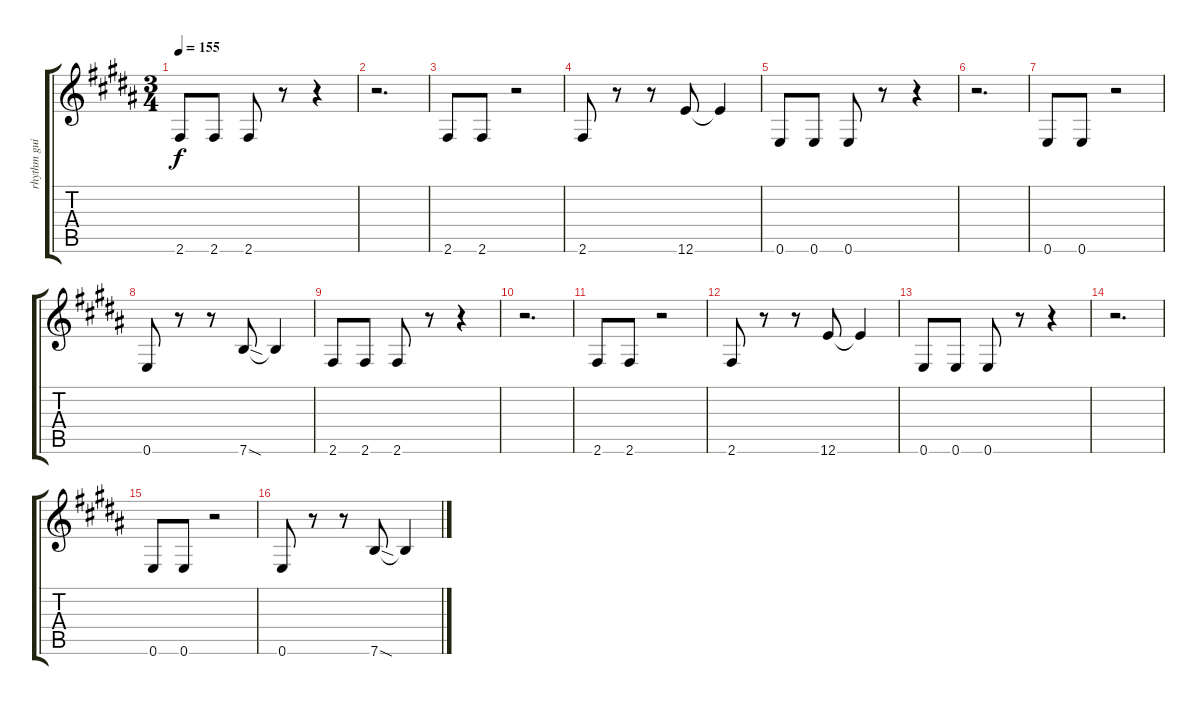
\track ("rhythm guitar" "rhythm gui") {instrument distortionguitar}
\staff {score tabs}
\tuning (E4 B3 G3 D3 A2 E2) {hide}
\ts (3 4)
\tempo 155
\clef g2
\ks b
2.6.8{dy f} 2.6.8 2.6.8 r.8 r.4 |
r.2{d} |
2.6.8 2.6.8 r.2 |
2.6.8 r.8 r.8 12.6.8 12.6{t}.4 |
0.6.8 0.6.8 0.6.8 r.8 r.4 |
r.2{d} |
0.6.8 0.6.8 r.2 |
0.6.8 r.8 r.8 7.6{sod}.8 7.6{t}.4 |
2.6.8 2.6.8 2.6.8 r.8 r.4 |
r.2{d} |
2.6.8 2.6.8 r.2 |
2.6.8 r.8 r.8 12.6.8 12.6{t}.4 |
0.6.8 0.6.8 0.6.8 r.8 r.4 |
r.2{d} |
0.6.8 0.6.8 r.2 |
0.6.8 r.8 r.8 7.6{sod}.8 7.6{t}.4
